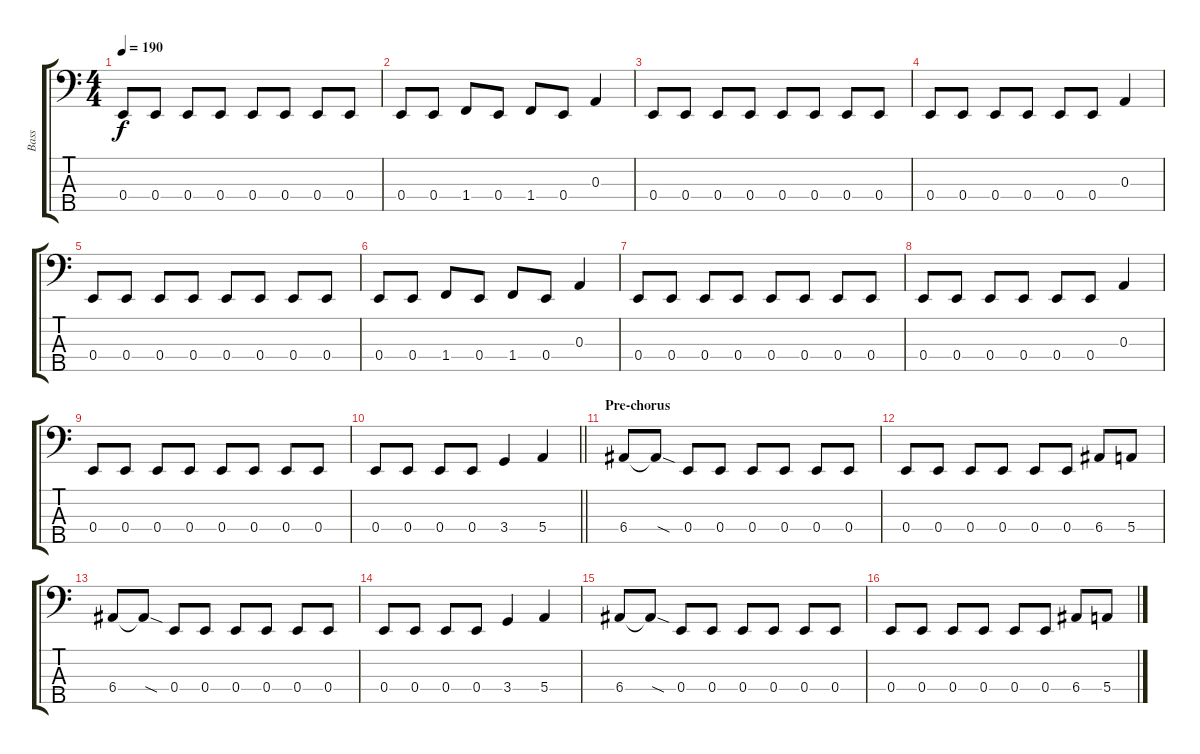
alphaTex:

\track ("Bass" "Bass") {instrument electricbassfinger}
\staff {score tabs}
\tuning (G2 D2 A1 E1 B0) {hide}
\ts (4 4)
\tempo 190
\clef f4
\ks c
0.4.8{dy f} 0.4.8 0.4.8 0.4.8 0.4.8 0.4.8 0.4.8 0.4.8 |
0.4.8 0.4.8 1.4.8 0.4.8 1.4.8 0.4.8 0.3.4 |
0.4.8 0.4.8 0.4.8 0.4.8 0.4.8 0.4.8 0.4.8 0.4.8 |
0.4.8 0.4.8 0.4.8 0.4.8 0.4.8 0.4.8 0.3.4 |
0.4.8 0.4.8 0.4.8 0.4.8 0.4.8 0.4.8 0.4.8 0.4.8 |
0.4.8 0.4.8 1.4.8 0.4.8 1.4.8 0.4.8 0.3.4 |
0.4.8 0.4.8 0.4.8 0.4.8 0.4.8 0.4.8 0.4.8 0.4.8 |
0.4.8 0.4.8 0.4.8 0.4.8 0.4.8 0.4.8 0.3.4 |
0.4.8 0.4.8 0.4.8 0.4.8 0.4.8 0.4.8 0.4.8 0.4.8 |
\barLineRight lightlight
0.4.8 0.4.8 0.4.8 0.4.8 3.4.4 5.4.4 |
\section ("" "Pre-chorus")
6.4.8 6.4{sod t}.8 0.4.8 0.4.8 0.4.8 0.4.8 0.4.8 0.4.8 |
0.4.8 0.4.8 0.4.8 0.4.8 0.4.8 0.4.8 6.4.8 5.4.8 |
6.4.8 6.4{sod t}.8 0.4.8 0.4.8 0.4.8 0.4.8 0.4.8 0.4.8 |
0.4.8 0.4.8 0.4.8 0.4.8 3.4.4 5.4.4 |
6.4.8 6.4{sod t}.8 0.4.8 0.4.8 0.4.8 0.4.8 0.4.8 0.4.8 |
0.4.8 0.4.8 0.4.8 0.4.8 0.4.8 0.4.8 6.4.8 5.4.8
